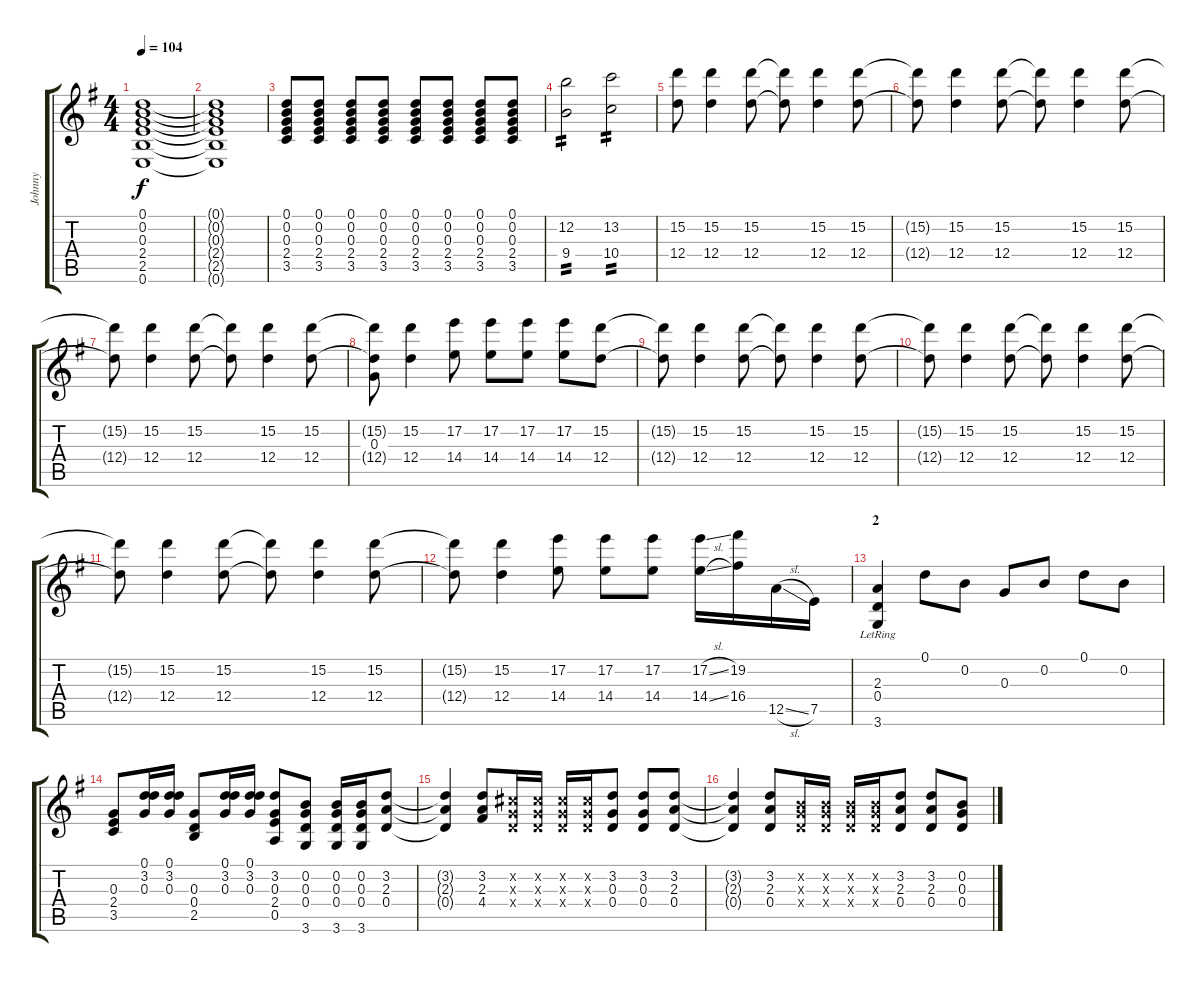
\track ("Johnny" "Johnny") {instrument distortionguitar}
\staff {score tabs}
\tuning (D4 B3 G3 D3 A2 E2) {hide}
\ts (4 4)
\tempo 104
\clef g2
\ks g
(0.1 0.2 0.3 2.4 2.5 0.6).1{dy f} |
(0.1{t} 0.2{t} 0.3{t} 2.4{t} 2.5{t} 0.6{t}).1 |
(0.1 0.2 0.3 2.4 3.5).8 (0.1 0.2 0.3 2.4 3.5).8 (0.1 0.2 0.3 2.4 3.5).8 (0.1 0.2 0.3 2.4 3.5).8 (0.1 0.2 0.3 2.4 3.5).8 (0.1 0.2 0.3 2.4 3.5).8 (0.1 0.2 0.3 2.4 3.5).8 (0.1 0.2 0.3 2.4 3.5).8 |
(12.2 9.4).2{tp 2} (13.2 10.4).2{tp 2} |
(15.2 12.4).8 (15.2 12.4).4 (15.2 12.4).8 (15.2{t} 12.4{t}).8 (15.2 12.4).4 (15.2 12.4).8 |
(15.2{t} 12.4{t}).8 (15.2 12.4).4 (15.2 12.4).8 (15.2{t} 12.4{t}).8 (15.2 12.4).4 (15.2 12.4).8 |
(15.2{t} 12.4{t}).8 (15.2 12.4).4 (15.2 12.4).8 (15.2{t} 12.4{t}).8 (15.2 12.4).4 (15.2 12.4).8 |
(15.2{t} 0.3 12.4{t}).8 (15.2 12.4).4 (17.2 14.4).8 (17.2 14.4).8 (17.2 14.4).8 (17.2 14.4).8 (15.2 12.4).8 |
(15.2{t} 12.4{t}).8 (15.2 12.4).4 (15.2 12.4).8 (15.2{t} 12.4{t}).8 (15.2 12.4).4 (15.2 12.4).8 |
(15.2{t} 12.4{t}).8 (15.2 12.4).4 (15.2 12.4).8 (15.2{t} 12.4{t}).8 (15.2 12.4).4 (15.2 12.4).8 |
(15.2{t} 12.4{t}).8 (15.2 12.4).4 (15.2 12.4).8 (15.2{t} 12.4{t}).8 (15.2 12.4).4 (15.2 12.4).8 |
(15.2{t} 12.4{t}).8 (15.2 12.4).4 (17.2 14.4).8 (17.2 14.4).8 (17.2 14.4).8 (17.2{sl} 14.4{sl}).16 (19.2 16.4).16 12.5{sl}.16 7.5.16 |
\section ("" "2")
(2.3{lr} 0.4{lr} 3.6{lr}).4 0.1.8 0.2.8 0.3.8 0.2.8 0.1.8 0.2.8 |
(0.3 2.4 3.5).8 (0.1 3.2 0.3).16 (0.1 3.2 0.3).16 (0.3 0.4 2.5).8 (0.1 3.2 0.3).16 (0.1 3.2 0.3).16 (3.2 0.3 2.4 0.5).8 (0.2 0.3 0.4 3.6).8 (0.2 0.3 0.4 3.6).16 (0.2 0.3 0.4 3.6).16 (3.2 2.3 0.4).8 |
(3.2{t} 2.3{t} 0.4{t}).4 (3.2 2.3 4.4).8 (2.2{x} 0.3{x} 0.4{x}).16 (2.2{x} 0.3{x} 0.4{x}).16 (2.2{x} 0.3{x} 0.4{x}).16 (2.2{x} 0.3{x} 0.4{x}).16 (3.2 0.3 0.4).8 (3.2 0.3 0.4).8 (3.2 2.3 0.4).8 |
(3.2{t} 2.3{t} 0.4{t}).4 (3.2 2.3 0.4).8 (0.2{x} 0.3{x} 0.4{x}).16 (0.2{x} 0.3{x} 0.4{x}).16 (0.2{x} 0.3{x} 0.4{x}).16 (0.2{x} 0.3{x} 0.4{x}).16 (3.2 2.3 0.4).8 (3.2 2.3 0.4).8 (0.2 0.3 0.4).8
